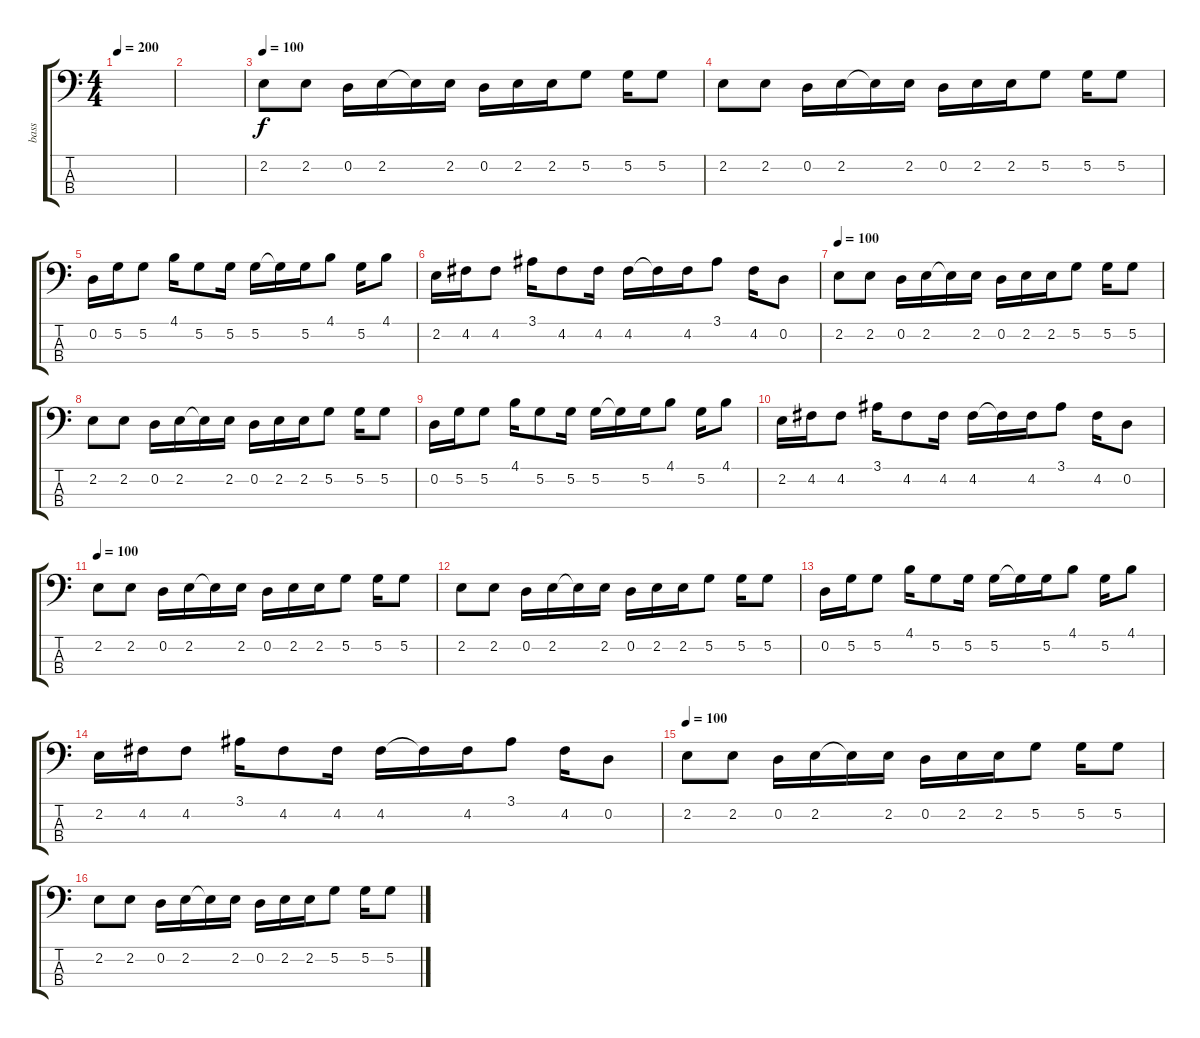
\track ("bass" "bass") {instrument acousticguitarnylon}
\staff {score tabs}
\tuning (G2 D2 A1 E1) {hide}
\ts (4 4)
\tempo 200
\clef f4
\ks c
|
|
\tempo 100
2.2.8 2.2.8 0.2.16 2.2.16 2.2{t}.16 2.2.16 0.2.16 2.2.16 2.2.16 5.2.8 5.2.16 5.2.8 |
2.2.8 2.2.8 0.2.16 2.2.16 2.2{t}.16 2.2.16 0.2.16 2.2.16 2.2.16 5.2.8 5.2.16 5.2.8 |
0.2.16 5.2.16 5.2.8 4.1.16 5.2.8 5.2.16 5.2.16 5.2{t}.16 5.2.16 4.1.8 5.2.16 4.1.8 |
2.2.16 4.2.16 4.2.8 3.1.16 4.2.8 4.2.16 4.2.16 4.2{t}.16 4.2.16 3.1.8 4.2.16 0.2.8 |
\tempo 100
2.2.8 2.2.8 0.2.16 2.2.16 2.2{t}.16 2.2.16 0.2.16 2.2.16 2.2.16 5.2.8 5.2.16 5.2.8 |
2.2.8 2.2.8 0.2.16 2.2.16 2.2{t}.16 2.2.16 0.2.16 2.2.16 2.2.16 5.2.8 5.2.16 5.2.8 |
0.2.16 5.2.16 5.2.8 4.1.16 5.2.8 5.2.16 5.2.16 5.2{t}.16 5.2.16 4.1.8 5.2.16 4.1.8 |
2.2.16 4.2.16 4.2.8 3.1.16 4.2.8 4.2.16 4.2.16 4.2{t}.16 4.2.16 3.1.8 4.2.16 0.2.8 |
\tempo 100
2.2.8 2.2.8 0.2.16 2.2.16 2.2{t}.16 2.2.16 0.2.16 2.2.16 2.2.16 5.2.8 5.2.16 5.2.8 |
2.2.8 2.2.8 0.2.16 2.2.16 2.2{t}.16 2.2.16 0.2.16 2.2.16 2.2.16 5.2.8 5.2.16 5.2.8 |
0.2.16 5.2.16 5.2.8 4.1.16 5.2.8 5.2.16 5.2.16 5.2{t}.16 5.2.16 4.1.8 5.2.16 4.1.8 |
2.2.16 4.2.16 4.2.8 3.1.16 4.2.8 4.2.16 4.2.16 4.2{t}.16 4.2.16 3.1.8 4.2.16 0.2.8 |
\tempo 100
2.2.8 2.2.8 0.2.16 2.2.16 2.2{t}.16 2.2.16 0.2.16 2.2.16 2.2.16 5.2.8 5.2.16 5.2.8 |
2.2.8 2.2.8 0.2.16 2.2.16 2.2{t}.16 2.2.16 0.2.16 2.2.16 2.2.16 5.2.8 5.2.16 5.2.8
